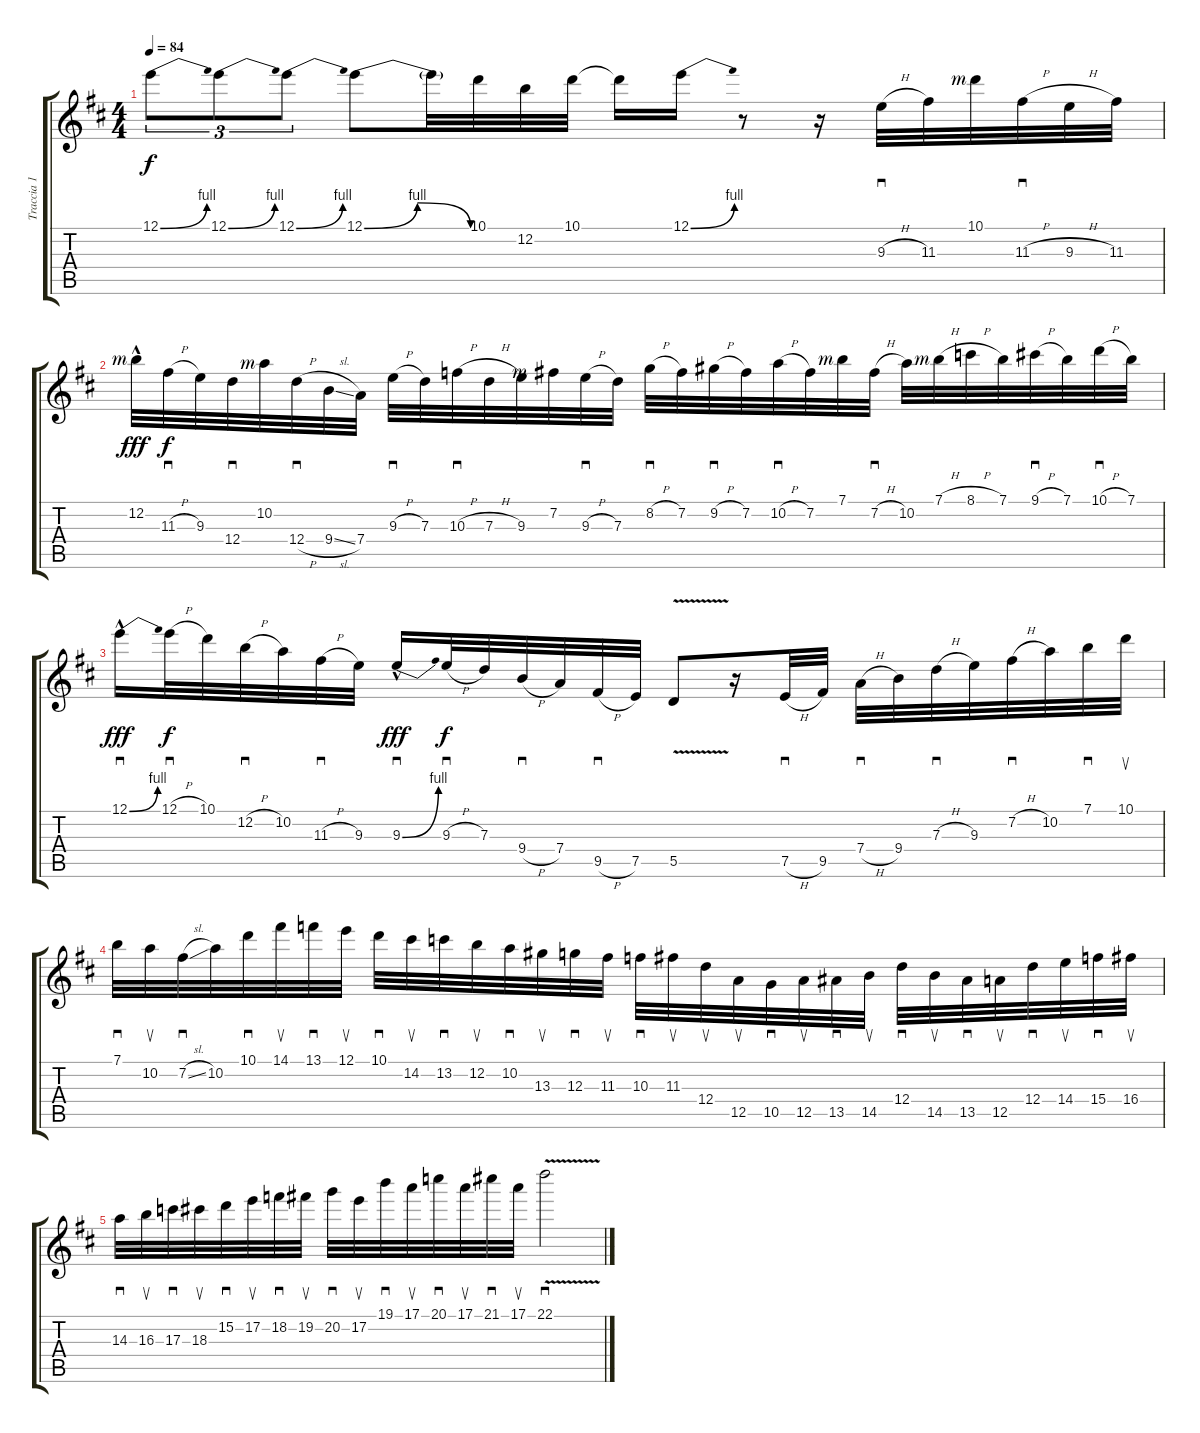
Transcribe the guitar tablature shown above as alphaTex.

\track ("Traccia 1" "Traccia 1") {instrument distortionguitar}
\staff {score tabs}
\tuning (E4 B3 G3 D3 A2 E2) {hide}
\ts (4 4)
\tempo 84
\clef g2
\ks d
12.1{be (bend 0 0 60 4)}.8{tu (3 2) dy f} 12.1{be (bend 0 0 60 4)}.8{tu (3 2)} 12.1{be (bend 0 0 60 4)}.8{tu (3 2)} 12.1{be (bendrelease 0 0 10 4 20 4 60 0)}.8 12.1{t}.32 10.1.32 12.2.32 10.1.32 10.1{t}.16 12.1{be (bend 0 0 60 4)}.16 r.8 r.16 9.3{h}.32{sd} 11.3.32 10.1{rf 3}.32 11.3{h}.32{sd} 9.3{h}.32 11.3.32 |
12.2{hac rf 3}.32{dy fff} 11.3{h}.32{sd dy f} 9.3.32 12.4.32{sd} 10.2{rf 3}.32 12.4{h}.32{sd} 9.4{sl}.32 7.4.32 9.3{h}.32{sd} 7.3.32 10.3{h}.32{sd} 7.3{h}.32 9.3.32 7.2{rf 3}.32 9.3{h}.32{sd} 7.3.32 8.2{h}.32{sd} 7.2.32 9.2{h}.32{sd} 7.2.32 10.2{h}.32{sd} 7.2.32 7.1{rf 3}.32 7.2{h}.32{sd} 10.2.32 7.1{h rf 3}.32 8.1{h}.32 7.1.32 9.1{h}.32{sd} 7.1.32 10.1{h}.32{sd} 7.1.32 |
12.1{be (bend 0 0 60 4) hac}.16{sd dy fff} 12.1{h}.32{sd dy f} 10.1.32 12.2{h}.32{sd} 10.2.32 11.3{h}.32{sd} 9.3.32 9.3{be (bend 0 0 60 4) hac}.16{sd dy fff} 9.3{h}.32{sd dy f} 7.3.32 9.4{h}.32{sd} 7.4.32 9.5{h}.32{sd} 7.5.32 5.5{v}.8 r.16 7.5{h}.32{sd} 9.5.32 7.4{h}.32{sd} 9.4.32 7.3{h}.32{sd} 9.3.32 7.2{h}.32{sd} 10.2.32 7.1.32{sd} 10.1.32{su} |
7.1.32{sd} 10.2.32{su} 7.2{sl}.32{sd} 10.2.32 10.1.32{sd} 14.1.32{su} 13.1.32{sd} 12.1.32{su} 10.1.32{sd} 14.2.32{su} 13.2.32{sd} 12.2.32{su} 10.2.32{sd} 13.3.32{su} 12.3.32{sd} 11.3.32{su} 10.3.32{sd} 11.3.32{su} 12.4.32{su} 12.5.32{su} 10.5.32{sd} 12.5.32{su} 13.5.32{sd} 14.5.32{su} 12.4.32{sd} 14.5.32{su} 13.5.32{sd} 12.5.32{su} 12.4.32{sd} 14.4.32{su} 15.4.32{sd} 16.4.32{su} |
14.3.32{sd} 16.3.32{su} 17.3.32{sd} 18.3.32{su} 15.2.32{sd} 17.2.32{su} 18.2.32{sd} 19.2.32{su} 20.2.32{sd} 17.2.32{su} 19.1.32{sd} 17.1.32{su} 20.1.32{sd} 17.1.32{su} 21.1.32{sd} 17.1.32{su} 22.1{v}.2{sd}
